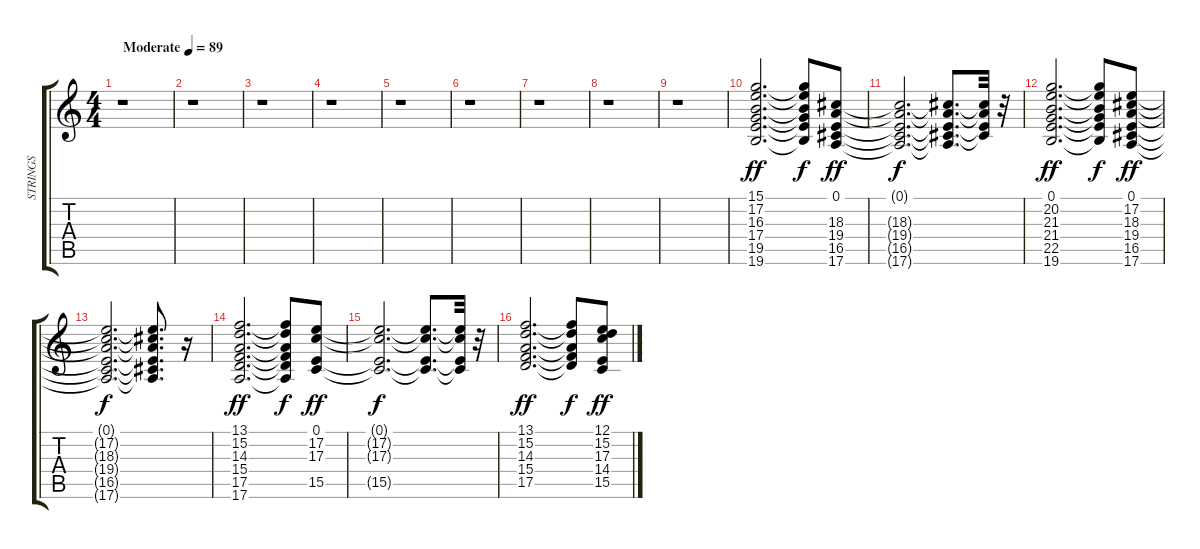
\track ("STRINGS" "STRINGS") {instrument stringensemble1}
\staff {score tabs}
\tuning (E4 B3 G3 D3 A2 E2) {hide}
\ts (4 4)
\tempo (89 "Moderate")
\clef g2
\ks c
r.1{dy ff instrument stringensemble1} |
r.1 |
r.1 |
r.1 |
r.1 |
r.1 |
r.1 |
r.1 |
r.1 |
(15.1 17.2 16.3 17.4 19.5 19.6).2{d} (15.1{t} 17.2{t} 16.3{t} 17.4{t} 19.5{t} 19.6{t}).8{dy f} (0.1 18.3 19.4 16.5 17.6).8{dy ff} |
(0.1{t} 18.3{t} 19.4{t} 16.5{t} 17.6{t}).2{d dy f} (0.1{t} 18.3{t} 19.4{t} 16.5{t} 17.6{t}).8{d} (0.1{t} 18.3{t} 19.4{t} 16.5{t}).32 r.32 |
(0.1 20.2 21.3 21.4 22.5 19.6).2{d dy ff} (0.1{t} 20.2{t} 21.3{t} 21.4{t} 22.5{t} 19.6{t}).8{dy f} (0.1 17.2 18.3 19.4 16.5 17.6).8{dy ff} |
(0.1{t} 17.2{t} 18.3{t} 19.4{t} 16.5{t} 17.6{t}).2{d dy f} (0.1{t} 17.2{t} 18.3{t} 19.4{t} 16.5{t} 17.6{t}).8{d} r.16 |
(13.1 15.2 14.3 15.4 17.5 17.6).2{d dy ff} (13.1{t} 15.2{t} 14.3{t} 15.4{t} 17.5{t} 17.6{t}).8{dy f} (0.1 17.2 17.3 15.5).8{dy ff} |
(0.1{t} 17.2{t} 17.3{t} 15.5{t}).2{d dy f} (0.1{t} 17.2{t} 17.3{t} 15.5{t}).8{d} (0.1{t} 17.2{t} 17.3{t} 15.5{t}).32 r.32 |
(13.1 15.2 14.3 15.4 17.5).2{d dy ff} (13.1{t} 15.2{t} 14.3{t} 15.4{t} 17.5{t}).8{dy f} (12.1 15.2 17.3 14.4 15.5).8{dy ff}
